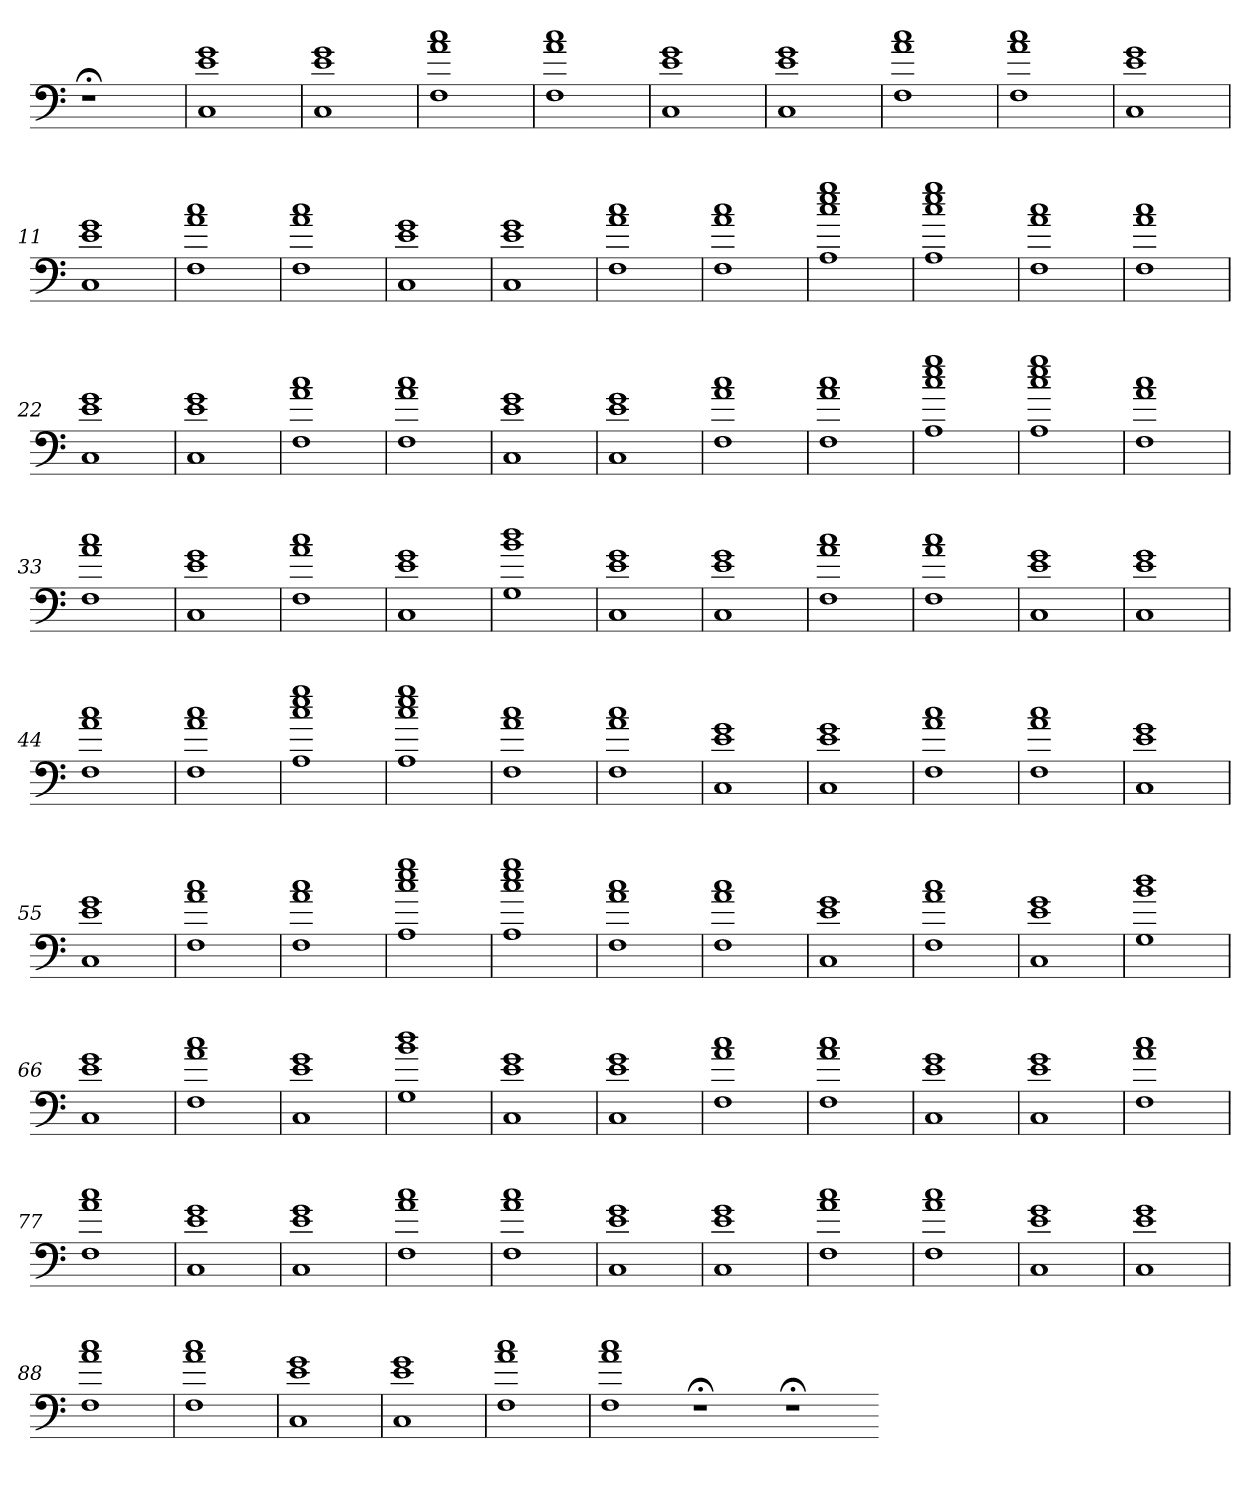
**kern
*part1
*staff1
=
1r;<
=1
1r
=2
1C 1e 1g
=3
1C 1e 1g
=4
1F 1a 1cc
=5
1F 1a 1cc
=6
1C 1e 1g
=7
1C 1e 1g
=8
1F 1a 1cc
=9
1F 1a 1cc
=10
1C 1e 1g
=11
1C 1e 1g
=12
1F 1a 1cc
=13
1F 1a 1cc
=14
1C 1e 1g
=15
1C 1e 1g
=16
1F 1a 1cc
=17
1F 1a 1cc
=18
1A 1cc 1ee 1gg
=19
1A 1cc 1ee 1gg
=20
1F 1a 1cc
=21
1F 1a 1cc
=22
1C 1e 1g
=23
1C 1e 1g
=24
1F 1a 1cc
=25
1F 1a 1cc
=26
1C 1e 1g
=27
1C 1e 1g
=28
1F 1a 1cc
=29
1F 1a 1cc
=30
1A 1cc 1ee 1gg
=31
1A 1cc 1ee 1gg
=32
1F 1a 1cc
=33
1F 1a 1cc
=34
1C 1e 1g
=35
1F 1a 1cc
=36
1C 1e 1g
=37
1G 1b 1dd
=38
1C 1e 1g
=39
1C 1e 1g
=40
1F 1a 1cc
=41
1F 1a 1cc
=42
1C 1e 1g
=43
1C 1e 1g
=44
1F 1a 1cc
=45
1F 1a 1cc
=46
1A 1cc 1ee 1gg
=47
1A 1cc 1ee 1gg
=48
1F 1a 1cc
=49
1F 1a 1cc
=50
1C 1e 1g
=51
1C 1e 1g
=52
1F 1a 1cc
=53
1F 1a 1cc
=54
1C 1e 1g
=55
1C 1e 1g
=56
1F 1a 1cc
=57
1F 1a 1cc
=58
1A 1cc 1ee 1gg
=59
1A 1cc 1ee 1gg
=60
1F 1a 1cc
=61
1F 1a 1cc
=62
1C 1e 1g
=63
1F 1a 1cc
=64
1C 1e 1g
=65
1G 1b 1dd
=66
1C 1e 1g
=67
1F 1a 1cc
=68
1C 1e 1g
=69
1G 1b 1dd
=70
1C 1e 1g
=71
1C 1e 1g
=72
1F 1a 1cc
=73
1F 1a 1cc
=74
1C 1e 1g
=75
1C 1e 1g
=76
1F 1a 1cc
=77
1F 1a 1cc
=78
1C 1e 1g
=79
1C 1e 1g
=80
1F 1a 1cc
=81
1F 1a 1cc
=82
1C 1e 1g
=83
1C 1e 1g
=84
1F 1a 1cc
=85
1F 1a 1cc
=86
1C 1e 1g
=87
1C 1e 1g
=88
1F 1a 1cc
=89
1F 1a 1cc
=90
1C 1e 1g
=91
1C 1e 1g
=92
1F 1a 1cc
=93
1F 1a 1cc
1r;<
1r;<
=-
*-
